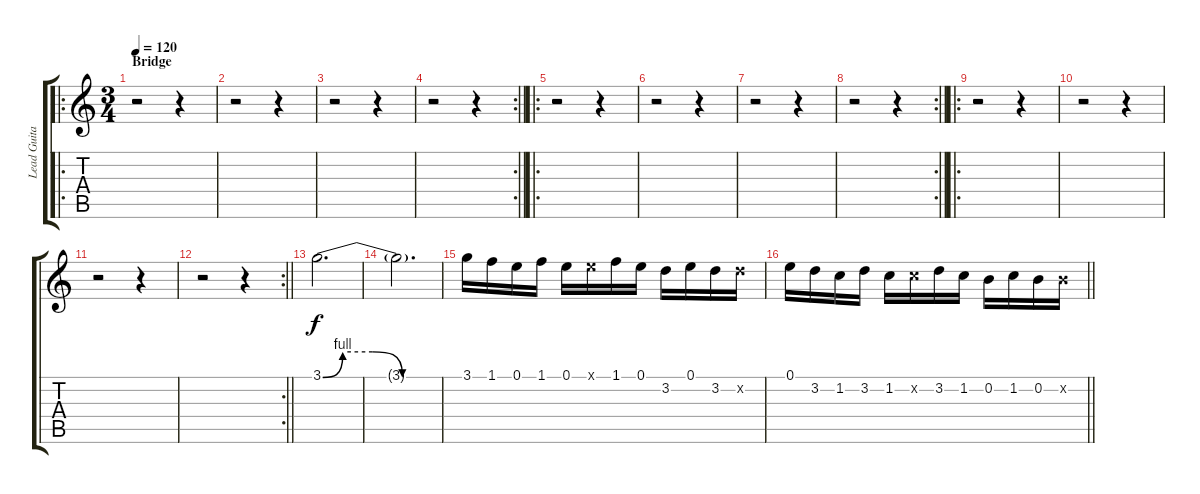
\track ("Lead Guitar (Solo)" "Lead Guita") {instrument distortionguitar}
\staff {score tabs}
\tuning (E4 B3 G3 D3 A2 E2) {hide}
\ro
\ts (3 4)
\section ("" "Bridge")
\tempo 120
\clef g2
\ks c
r.2{dy f} r.4 |
r.2 r.4 |
r.2 r.4 |
\rc 2
\barLineRight lightlight
r.2 r.4 |
\ro
\section ("" "")
r.2 r.4 |
r.2 r.4 |
r.2 r.4 |
\rc 2
\barLineRight lightlight
r.2 r.4 |
\ro
r.2 r.4 |
r.2 r.4 |
r.2 r.4 |
\rc 2
\barLineRight lightlight
r.2 r.4 |
3.1{be (custom 0 0 10 4 25 4 40 0 60 0)}.2{d} |
3.1{t}.2{d} |
3.1.16 1.1.16 0.1.16 1.1.16 0.1.16 0.1{x}.16 1.1.16 0.1.16 3.2.16 0.1.16 3.2.16 3.2{x}.16 |
\barLineRight lightlight
0.1.16 3.2.16 1.2.16 3.2.16 1.2.16 1.2{x}.16 3.2.16 1.2.16 0.2.16 1.2.16 0.2.16 0.2{x}.16
